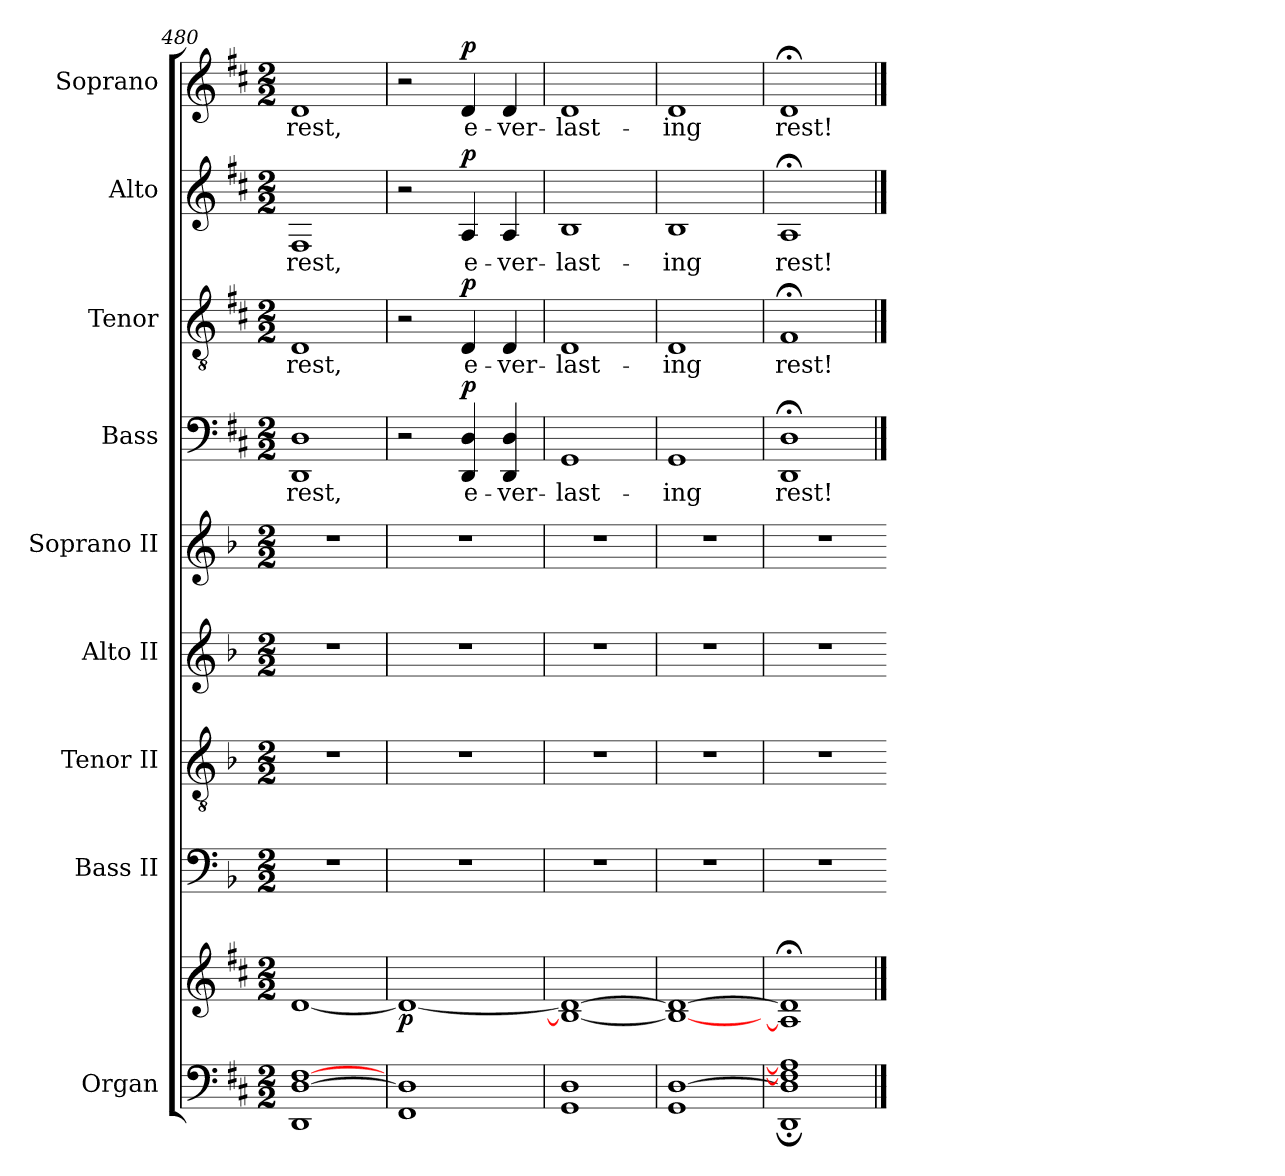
**kern	**kern	**dynam	**kern	**kern	**kern	**kern	**kern	**text	**dynam	**kern	**text	**dynam	**kern	**text	**dynam	**kern	**text	**dynam
*part9	*part9	*part9	*part8	*part7	*part6	*part5	*part4	*part4	*part4	*part3	*part3	*part3	*part2	*part2	*part2	*part1	*part1	*part1
*staff10	*staff9	*staff9/10	*staff8	*staff7	*staff6	*staff5	*staff4	*staff4	*staff4	*staff3	*staff3	*staff3	*staff2	*staff2	*staff2	*staff1	*staff1	*staff1
*I"Organ	*	*	*I"Bass II	*I"Tenor II	*I"Alto II	*I"Soprano II	*I"Bass	*	*	*I"Tenor	*	*	*I"Alto	*	*	*I"Soprano	*	*
*	*	*	*I'B	*I'T	*I'A	*I'S	*I'B	*	*	*I'T	*	*	*I'A	*	*	*I'S	*	*
*clefF4	*clefG2	*	*clefF4	*clefGv2	*clefG2	*clefG2	*clefF4	*	*	*clefGv2	*	*	*clefG2	*	*	*clefG2	*	*
*k[f#c#]	*k[f#c#]	*	*k[b-]	*k[b-]	*k[b-]	*k[b-]	*k[f#c#]	*	*	*k[f#c#]	*	*	*k[f#c#]	*	*	*k[f#c#]	*	*
*D:	*D:	*	*F:	*F:	*F:	*F:	*D:	*	*	*D:	*	*	*D:	*	*	*D:	*	*
*M2/2	*M2/2	*	*M2/2	*M2/2	*M2/2	*M2/2	*M2/2	*	*	*M2/2	*	*	*M2/2	*	*	*M2/2	*	*
=480	=480	=480	=480	=480	=480	=480	=480	=480	=480	=480	=480	=480	=480	=480	=480	=480	=480	=480
*^	*	*	*	*	*	*	*	*	*	*	*	*	*	*	*	*	*	*
!	!	!	!	!	!	!	!	!	!LO:LY:b	!	!	!LO:LY:b	!	!	!LO:LY:b	!	!	!LO:LY:b	!
[1D\ [1F#\	1DD\	[1d	.	1r	1r	1r	1r	1DD 1D	rest,	.	1D	rest,	.	1F#	rest,	.	1d	rest,	.
=481	=481	=481	=481	=481	=481	=481	=481	=481	=481	=481	=481	=481	=481	=481	=481	=481	=481	=481	=481
!	!	!	!LO:DY:b	!	!	!	!	!	!	!	!	!	!	!	!	!	!	!	!
1D\]	1FF#\	1d_	p	1r	1r	1r	1r	2r	.	.	2r	.	.	2r	.	.	2r	.	.
!	!	!	!	!	!	!	!	!	!LO:LY:b	!LO:DY:b	!	!LO:LY:b	!LO:DY:b	!	!LO:LY:b	!LO:DY:b	!	!LO:LY:b	!LO:DY:b
.	.	.	.	.	.	.	.	4DD 4D	e-	p	4D	e-	p	4A	e-	p	4d	e-	p
!	!	!	!	!	!	!	!	!	!LO:LY:b	!	!	!LO:LY:b	!	!	!LO:LY:b	!	!	!LO:LY:b	!
.	.	.	.	.	.	.	.	4DD 4D	-ver-	.	4D	-ver-	.	4A	-ver-	.	4d	-ver-	.
=482	=482	=482	=482	=482	=482	=482	=482	=482	=482	=482	=482	=482	=482	=482	=482	=482	=482	=482	=482
!	!	!	!	!	!	!	!	!	!LO:LY:b	!	!	!LO:LY:b	!	!	!LO:LY:b	!	!	!LO:LY:b	!
1ryy	1GG\ 1D\	1B_ 1d_	.	1r	1r	1r	1r	1GG	-last-	.	1D	-last-	.	1B	-last-	.	1d	-last-	.
=483	=483	=483	=483	=483	=483	=483	=483	=483	=483	=483	=483	=483	=483	=483	=483	=483	=483	=483	=483
!	!	!	!	!	!	!	!	!	!LO:LY:b	!	!	!LO:LY:b	!	!	!LO:LY:b	!	!	!LO:LY:b	!
[1D/	1GG\	1B_ 1d_	.	1r	1r	1r	1r	1GG	-ing	.	1D	-ing	.	1B	-ing	.	1d	-ing	.
=484	=484	=484	=484	=484	=484	=484	=484	=484	=484	=484	=484	=484	=484	=484	=484	=484	=484	=484	=484
!	!	!	!	!	!	!	!	!	!LO:LY:b	!	!	!LO:LY:b	!	!	!LO:LY:b	!	!	!LO:LY:b	!
1D] 1F#] 1A]	1DD;\	1A];< 1d];<	.	1r	1r	1r	1r	1DD;< 1D;<	rest!	.	1F#;<	rest!	.	1A;<	rest!	.	1d;<	rest!	.
*v	*v	*	*	*	*	*	*	*	*	*	*	*	*	*	*	*	*	*	*
==	==	==	=	=	=	=	==	==	==	==	==	==	==	==	==	==	==	==
*-	*-	*-	*-	*-	*-	*-	*-	*-	*-	*-	*-	*-	*-	*-	*-	*-	*-	*-
